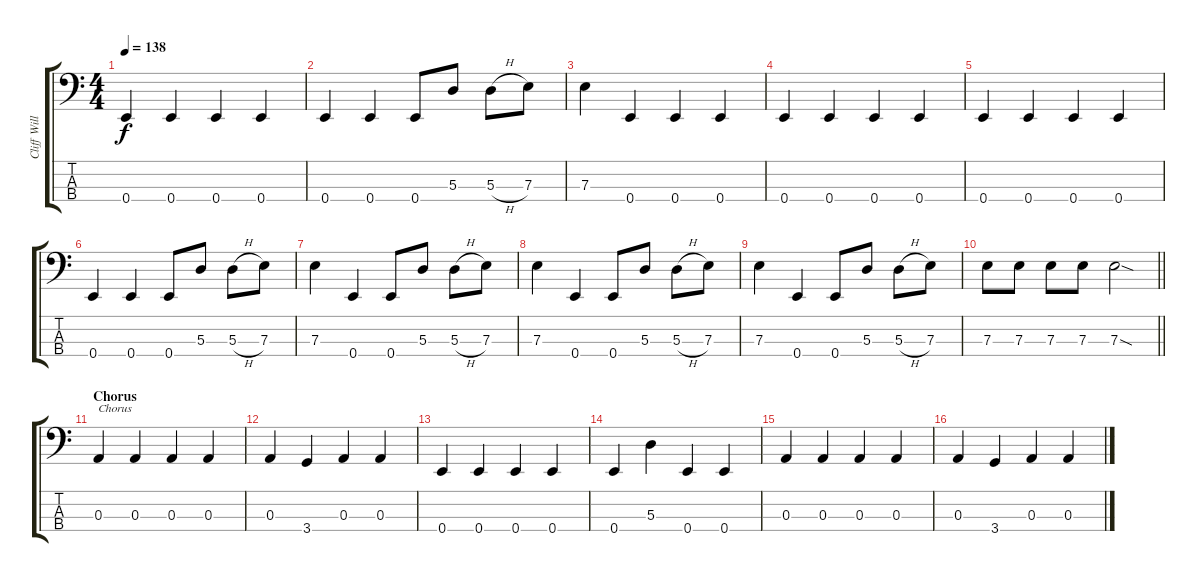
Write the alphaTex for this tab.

\track ("Cliff Williams" "Cliff Will") {instrument electricbasspick}
\staff {score tabs}
\tuning (G2 D2 A1 E1) {hide}
\ts (4 4)
\tempo 138
\clef f4
\ks c
0.4.4{dy f} 0.4.4 0.4.4 0.4.4 |
0.4.4 0.4.4 0.4.8 5.3.8 5.3{h}.8 7.3.8 |
7.3.4 0.4.4 0.4.4 0.4.4 |
0.4.4 0.4.4 0.4.4 0.4.4 |
0.4.4 0.4.4 0.4.4 0.4.4 |
0.4.4 0.4.4 0.4.8 5.3.8 5.3{h}.8 7.3.8 |
7.3.4 0.4.4 0.4.8 5.3.8 5.3{h}.8 7.3.8 |
7.3.4 0.4.4 0.4.8 5.3.8 5.3{h}.8 7.3.8 |
7.3.4 0.4.4 0.4.8 5.3.8 5.3{h}.8 7.3.8 |
\barLineRight lightlight
7.3.8 7.3.8 7.3.8 7.3.8 7.3{sod}.2 |
\section ("" "Chorus")
0.3.4{txt "Chorus"} 0.3.4 0.3.4 0.3.4 |
0.3.4 3.4.4 0.3.4 0.3.4 |
0.4.4 0.4.4 0.4.4 0.4.4 |
0.4.4 5.3.4 0.4.4 0.4.4 |
0.3.4 0.3.4 0.3.4 0.3.4 |
0.3.4 3.4.4 0.3.4 0.3.4
